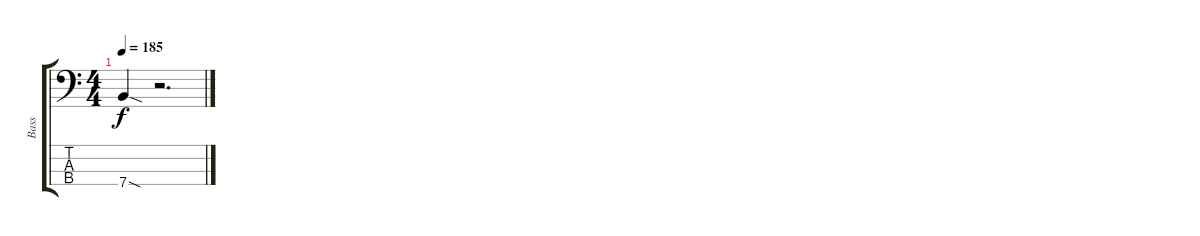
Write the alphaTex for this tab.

\track ("Bass" "Bass") {instrument electricbasspick}
\staff {score tabs}
\tuning (G2 D2 A1 E1) {hide}
\ts (4 4)
\tempo 185
\clef f4
\ks c
7.4{sod}.4{dy f} r.2{d}
